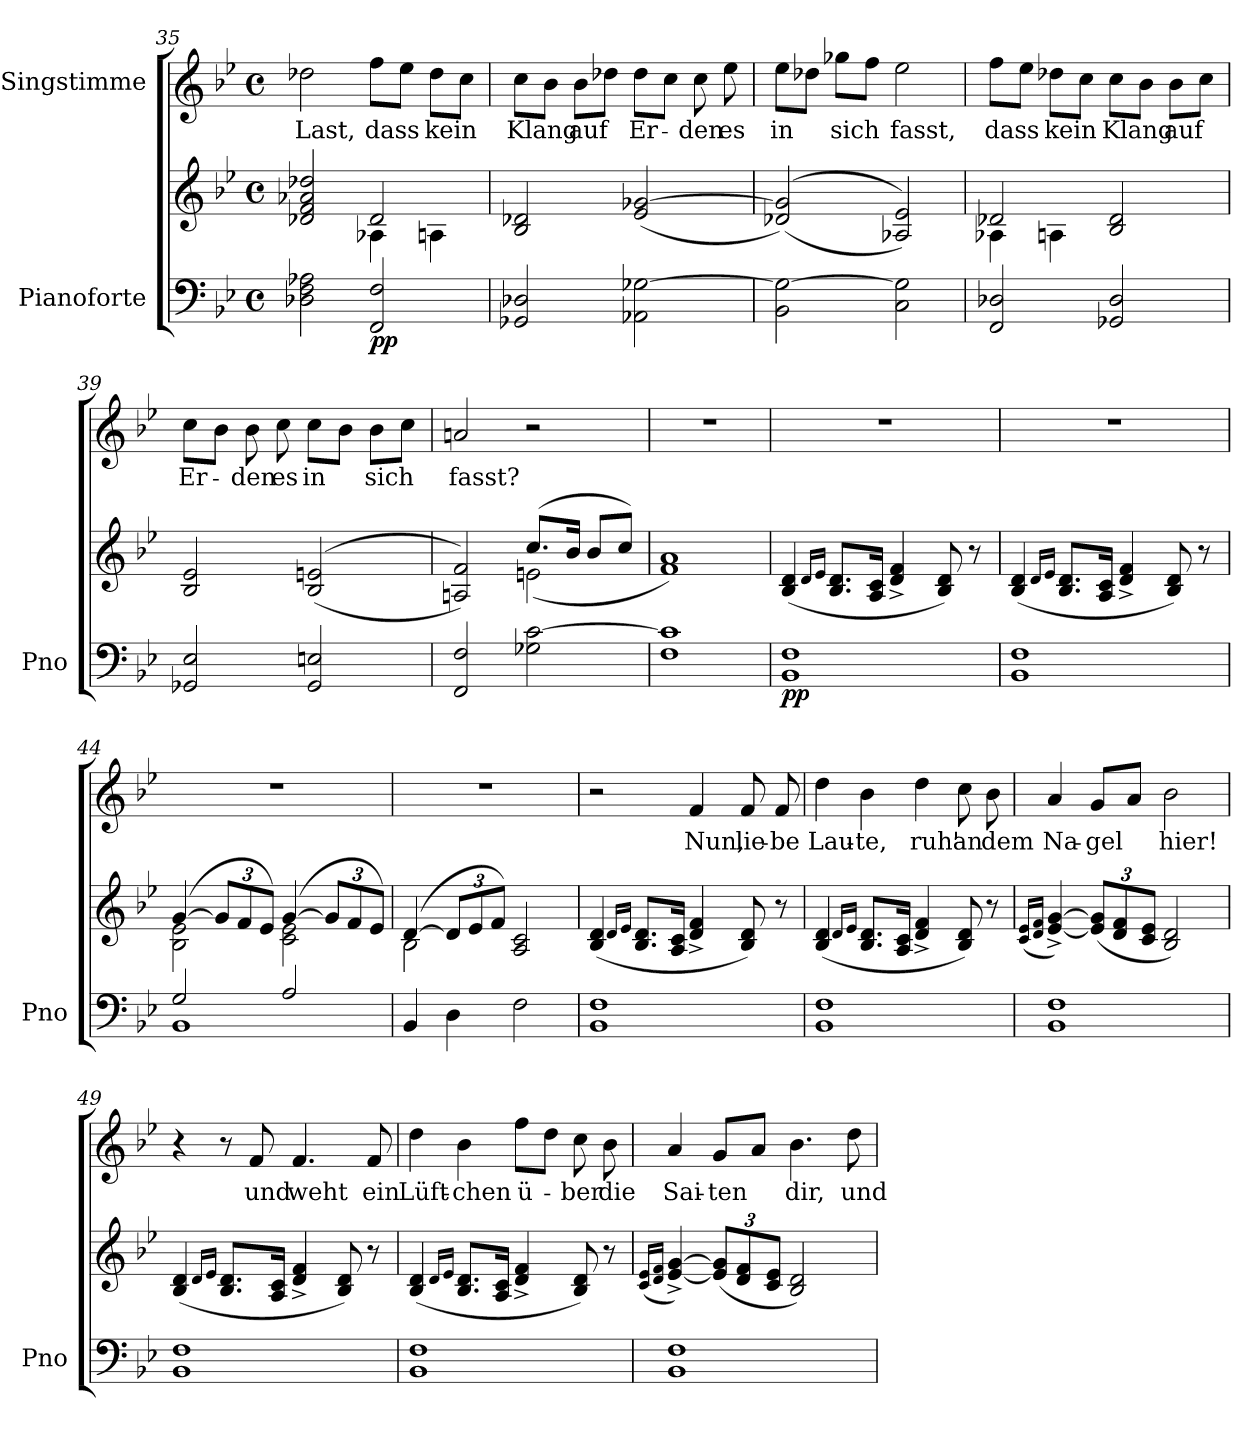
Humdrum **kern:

**kern	**kern	**dynam	**kern	**text
*part2	*part2	*part2	*part1	*part1
*staff3	*staff2	*staff2/3	*staff1	*staff1
*I"Pianoforte	*	*	*I"Singstimme	*
*I'Pno	*	*	*	*
*clefF4	*clefG2	*	*clefG2	*
*k[b-e-]	*k[b-e-]	*	*k[b-e-]	*
*M4/4	*M4/4	*	*M4/4	*
*met(c)	*met(c)	*	*met(c)	*
=35	=35	=35	=35	=35
*	*^	*	*	*
2D-X\ 2F\ 2A-X\	2d-X/ 2f/ 2a-X/ 2dd-X/	2ryy	.	2dd-X\	Last,
!	!	!	!LO:DY:b=2	!	!
2FF/ 2F/	2d-/	4A-X\	pp	8ff\L	dass
.	.	.	.	8ee-\J	.
.	.	4An\	.	8dd-\L	kein
.	.	.	.	8cc\J	.
*	*v	*v	*	*	*
=36	=36	=36	=36	=36
2GG-X/ 2D-X/	2B-/ 2d-X/	.	8cc\L	Klang
.	.	.	8b-\J	.
.	.	.	8b-\L	auf
.	.	.	8dd-X\J	.
2AA-X\ [2G-X\	(2e-/ [2g-X/	.	8dd-\L	Er-
.	.	.	8cc\J	.
.	.	.	8cc\	-den
.	.	.	8ee-\	es
=37	=37	=37	=37	=37
2BB-\ 2G-\_	((2d-X/ 2g-/])	.	8ee-\L	in
.	.	.	8dd-X\J	.
.	.	.	8gg-X\L	sich
.	.	.	8ff\J	.
2C\ 2G-\]	2A-X/ 2e-/))	.	2ee-\	fasst,
=38	=38	=38	=38	=38
*	*^	*	*	*
2FF/ 2D-X/	2d-X/	4A-X\	.	8ff\L	dass
.	.	.	.	8ee-\J	.
.	.	4An\	.	8dd-X\L	kein
.	.	.	.	8cc\J	.
2GG-X/ 2D-/	2B-/ 2d-/	2ryy	.	8cc\L	Klang
.	.	.	.	8b-\J	.
.	.	.	.	8b-\L	auf
.	.	.	.	8cc\J	.
*	*v	*v	*	*	*
=39	=39	=39	=39	=39
2GG-X/ 2E-/	2B-/ 2e-/	.	8cc\L	Er-
.	.	.	8b-\J	.
.	.	.	8b-\	-den
.	.	.	8cc\	es
2GG-/ 2En/	((2B-/ 2en/	.	8cc\L	in
.	.	.	8b-\J	.
.	.	.	8b-\L	sich
.	.	.	8cc\J	.
=40	=40	=40	=40	=40
*	*^	*	*	*
2FF/ 2F/	2An/ 2f/))	2ryy	.	2an/	fasst?
2G-X\ [2c\	(8.cc/L	(2en\	.	2r	.
.	16b-/Jk	.	.	.	.
.	8b-/L	.	.	.	.
.	8cc/J)	.	.	.	.
=41	=41	=41	=41	=41	=41
1F 1c]	1a	1f)	.	1r	.
=42	=42	=42	=42	=42	=42
!	!	!	!LO:DY:b=2	!	!
*	*v	*v	*	*	*
1BB- 1F	(4B-/ 4d/	pp	1r	.
.	16qd/LL	.	.	.
.	16qe-/JJ	.	.	.
.	8.B-/ 8.d/L	.	.	.
.	16A/ 16c/Jk	.	.	.
.	4d/^> 4f/^>	.	.	.
.	8B-/ 8d/)	.	.	.
.	8r	.	.	.
=43	=43	=43	=43	=43
1BB- 1F	(4B-/ 4d/	.	1r	.
.	16qd/LL	.	.	.
.	16qe-/JJ	.	.	.
.	8.B-/ 8.d/L	.	.	.
.	16A/ 16c/Jk	.	.	.
.	4d/^> 4f/^>	.	.	.
.	8B-/ 8d/)	.	.	.
.	8r	.	.	.
=44	=44	=44	=44	=44
*^	*^	*	*	*
2G/	1BB-	([4g/	2B-\ 2e-\	.	1r	.
*	*	*Xbrackettup	*	*	*	*
.	.	12g/L]	.	.	.	.
.	.	12f/	.	.	.	.
.	.	12e-/J)	.	.	.	.
2A/	.	([4g/	2c\ 2e-\	.	.	.
.	.	12g/L]	.	.	.	.
.	.	12f/	.	.	.	.
.	.	12e-/J)	.	.	.	.
*v	*v	*	*	*	*	*
=45	=45	=45	=45	=45	=45
4BB-/	([4d/	2B-\	.	1r	.
4D\	12d/L]	.	.	.	.
.	12e-/	.	.	.	.
.	12f/J)	.	.	.	.
2F\	2A/ 2c/	2ryy	.	.	.
*	*v	*v	*	*	*
=46	=46	=46	=46	=46
1BB- 1F	(4B-/ 4d/	.	2r	.
.	16qd/LL	.	.	.
.	16qe-/JJ	.	.	.
.	8.B-/ 8.d/L	.	.	.
.	16A/ 16c/Jk	.	.	.
.	4d/^> 4f/^>	.	4f/	Nun,
.	8B-/ 8d/)	.	8f/	lie-
.	8r	.	8f/	-be
=47	=47	=47	=47	=47
1BB- 1F	(4B-/ 4d/	.	4dd\	Lau-
.	16qd/LL	.	.	.
.	16qe-/JJ	.	.	.
.	8.B-/ 8.d/L	.	4b-\	-te,
.	16A/ 16c/Jk	.	.	.
.	4d/^> 4f/^>	.	4dd\	ruh'
.	8B-/ 8d/)	.	8cc\	an
.	8r	.	8b-\	dem
=48	=48	=48	=48	=48
.	(16qc/ 16qe-/LL	.	.	.
.	16qd/ 16qf/JJ	.	.	.
1BB- 1F	[4e-/^> [4g/^>)	.	4a/	Na-
.	(12e-/] 12g/]L	.	8g/L	-gel
.	12d/ 12f/	.	.	.
.	.	.	8a/J	.
.	12c/ 12e-/J	.	.	.
.	2B-/ 2d/)	.	2b-\	hier!
=49	=49	=49	=49	=49
1BB- 1F	(4B-/ 4d/	.	4r	.
.	16qd/LL	.	.	.
.	16qe-/JJ	.	.	.
.	8.B-/ 8.d/L	.	8r	.
.	.	.	8f/	und
.	16A/ 16c/Jk	.	.	.
.	4d/^> 4f/^>	.	4.f/	weht
.	8B-/ 8d/)	.	.	.
.	8r	.	8f/	ein
=50	=50	=50	=50	=50
1BB- 1F	(4B-/ 4d/	.	4dd\	Lüft-
.	16qd/LL	.	.	.
.	16qe-/JJ	.	.	.
.	8.B-/ 8.d/L	.	4b-\	-chen
.	16A/ 16c/Jk	.	.	.
.	4d/^> 4f/^>	.	8ff\L	ü-
.	.	.	8dd\J	.
.	8B-/ 8d/)	.	8cc\	-ber
.	8r	.	8b-\	die
=51	=51	=51	=51	=51
.	(16qc/ 16qe-/LL	.	.	.
.	16qd/ 16qf/JJ	.	.	.
1BB- 1F	[4e-/^> [4g/^>)	.	4a/	Sai-
.	(12e-/] 12g/]L	.	8g/L	-ten
.	12d/ 12f/	.	.	.
.	.	.	8a/J	.
.	12c/ 12e-/J	.	.	.
.	2B-/ 2d/)	.	4.b-\	dir,
.	.	.	8dd\	und
=	=	=	=	=
*-	*-	*-	*-	*-
